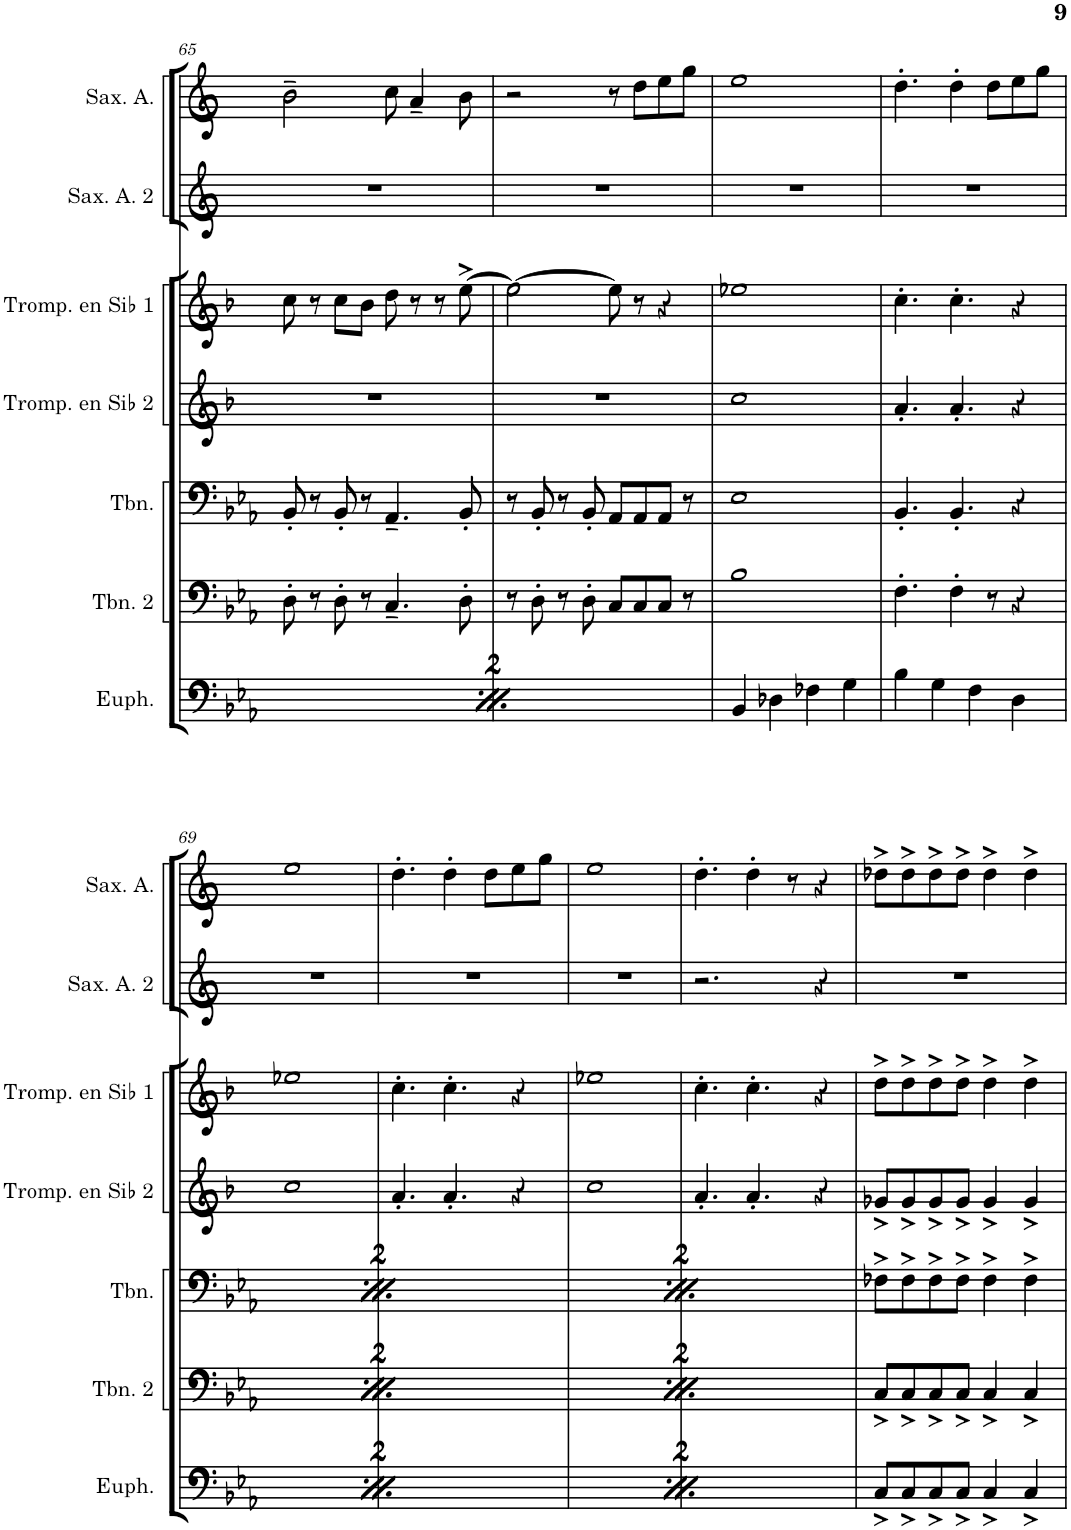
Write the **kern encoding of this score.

**kern	**kern	**kern	**kern	**kern	**kern	**kern
*part7	*part6	*part5	*part4	*part3	*part2	*part1
*staff7	*staff6	*staff5	*staff4	*staff3	*staff2	*staff1
*I"Euphonium	*I"Trombone 2	*I"Trombone	*I"Trompette en Sib 2	*I"Trompette en Sib 1	*I"Saxophone Alto 2	*I"Saxophone Alto
*I'Euph.	*I'Tbn. 2	*I'Tbn.	*I'Tromp. en Sib 2	*I'Tromp. en Sib 1	*I'Sax. A. 2	*I'Sax. A.
!!LO:PB:g=z
*clefF4	*clefF4	*clefF4	*clefG2	*clefG2	*clefG2	*clefG2
*	*	*	*Trd1c2	*Trd1c2	*Trd5c9	*Trd5c9
*k[b-e-a-]	*k[b-e-a-]	*k[b-e-a-]	*k[b-]	*k[b-]	*k[]	*k[]
*M4/4	*M4/4	*M4/4	*M4/4	*M4/4	*M4/4	*M4/4
=65	=65	=65	=65	=65	=65	=65
8BB-/	8D'\	8BB-'/	1r	8cc\	1r	2b~\
8r	8r	8r	.	8r	.	.
8r	8D'\	8BB-'/	.	8cc\L	.	.
8BB-/	8r	8r	.	8b-\J	.	.
8F\	4.C~/	4.AA-~/	.	8dd\	.	8cc\
8r	.	.	.	8r	.	4a~/
8r	.	.	.	8r	.	.
8F\	8D'\	8BB-'/	.	[8ee^\	.	8b\
=66	=66	=66	=66	=66	=66	=66
8BB-/	8r	8r	1r	2ee\_	1r	2r
8r	8D'\	8BB-'/	.	.	.	.
8r	8r	8r	.	.	.	.
8BB-/	8D'\	8BB-'/	.	.	.	.
8F\	8C/L	8AA-/L	.	8ee\]	.	8r
8r	8C/	8AA-/	.	8r	.	8dd\L
8r	8C/J	8AA-/J	.	4r	.	8ee\
8F\	8r	8r	.	.	.	8gg\J
=67	=67	=67	=67	=67	=67	=67
4BB-/	1B-	1E-	1cc	1ee-X	1r	1ee
4D-X\	.	.	.	.	.	.
4F-X\	.	.	.	.	.	.
4G\	.	.	.	.	.	.
=68	=68	=68	=68	=68	=68	=68
4B-\	4.F'\	4.BB-'/	4.a'/	4.cc'\	1r	4.dd'\
4G\	.	.	.	.	.	.
.	4F'\	4.BB-'/	4.a'/	4.cc'\	.	4dd'\
4F\	.	.	.	.	.	.
.	8r	.	.	.	.	8dd\L
4D\	4r	4r	4r	4r	.	8ee\
.	.	.	.	.	.	8gg\J
!!LO:LB:g=z
=69	=69	=69	=69	=69	=69	=69
4BB-/	1B-	1E-	1cc	1ee-X	1r	1ee
4D-X\	.	.	.	.	.	.
4F-X\	.	.	.	.	.	.
4G\	.	.	.	.	.	.
=70	=70	=70	=70	=70	=70	=70
4B-\	4.F'\	4.BB-'/	4.a'/	4.cc'\	1r	4.dd'\
4G\	.	.	.	.	.	.
.	4F'\	4.BB-'/	4.a'/	4.cc'\	.	4dd'\
4F\	.	.	.	.	.	.
.	8r	.	.	.	.	8dd\L
4D\	4r	4r	4r	4r	.	8ee\
.	.	.	.	.	.	8gg\J
=71	=71	=71	=71	=71	=71	=71
4BB-/	1B-	1E-	1cc	1ee-X	1r	1ee
4D-X\	.	.	.	.	.	.
4F-X\	.	.	.	.	.	.
4G\	.	.	.	.	.	.
=72	=72	=72	=72	=72	=72	=72
4B-\	4.F'\	4.BB-'/	4.a'/	4.cc'\	2.r	4.dd'\
4G\	.	.	.	.	.	.
.	4F'\	4.BB-'/	4.a'/	4.cc'\	.	4dd'\
4F\	.	.	.	.	.	.
.	8r	.	.	.	.	8r
4D\	4r	4r	4r	4r	4r	4r
=73	=73	=73	=73	=73	=73	=73
8C^/L	8C^/L	8F-X^\L	8g-X^/L	8dd^\L	1r	8dd-X^\L
8C^/	8C^/	8F-^\	8g-^/	8dd^\	.	8dd-^\
8C^/	8C^/	8F-^\	8g-^/	8dd^\	.	8dd-^\
8C^/J	8C^/J	8F-^\J	8g-^/J	8dd^\J	.	8dd-^\J
4C^/	4C^/	4F-^\	4g-^/	4dd^\	.	4dd-^\
4C^/	4C^/	4F-^\	4g-^/	4dd^\	.	4dd-^\
=	=	=	=	=	=	=
*-	*-	*-	*-	*-	*-	*-
